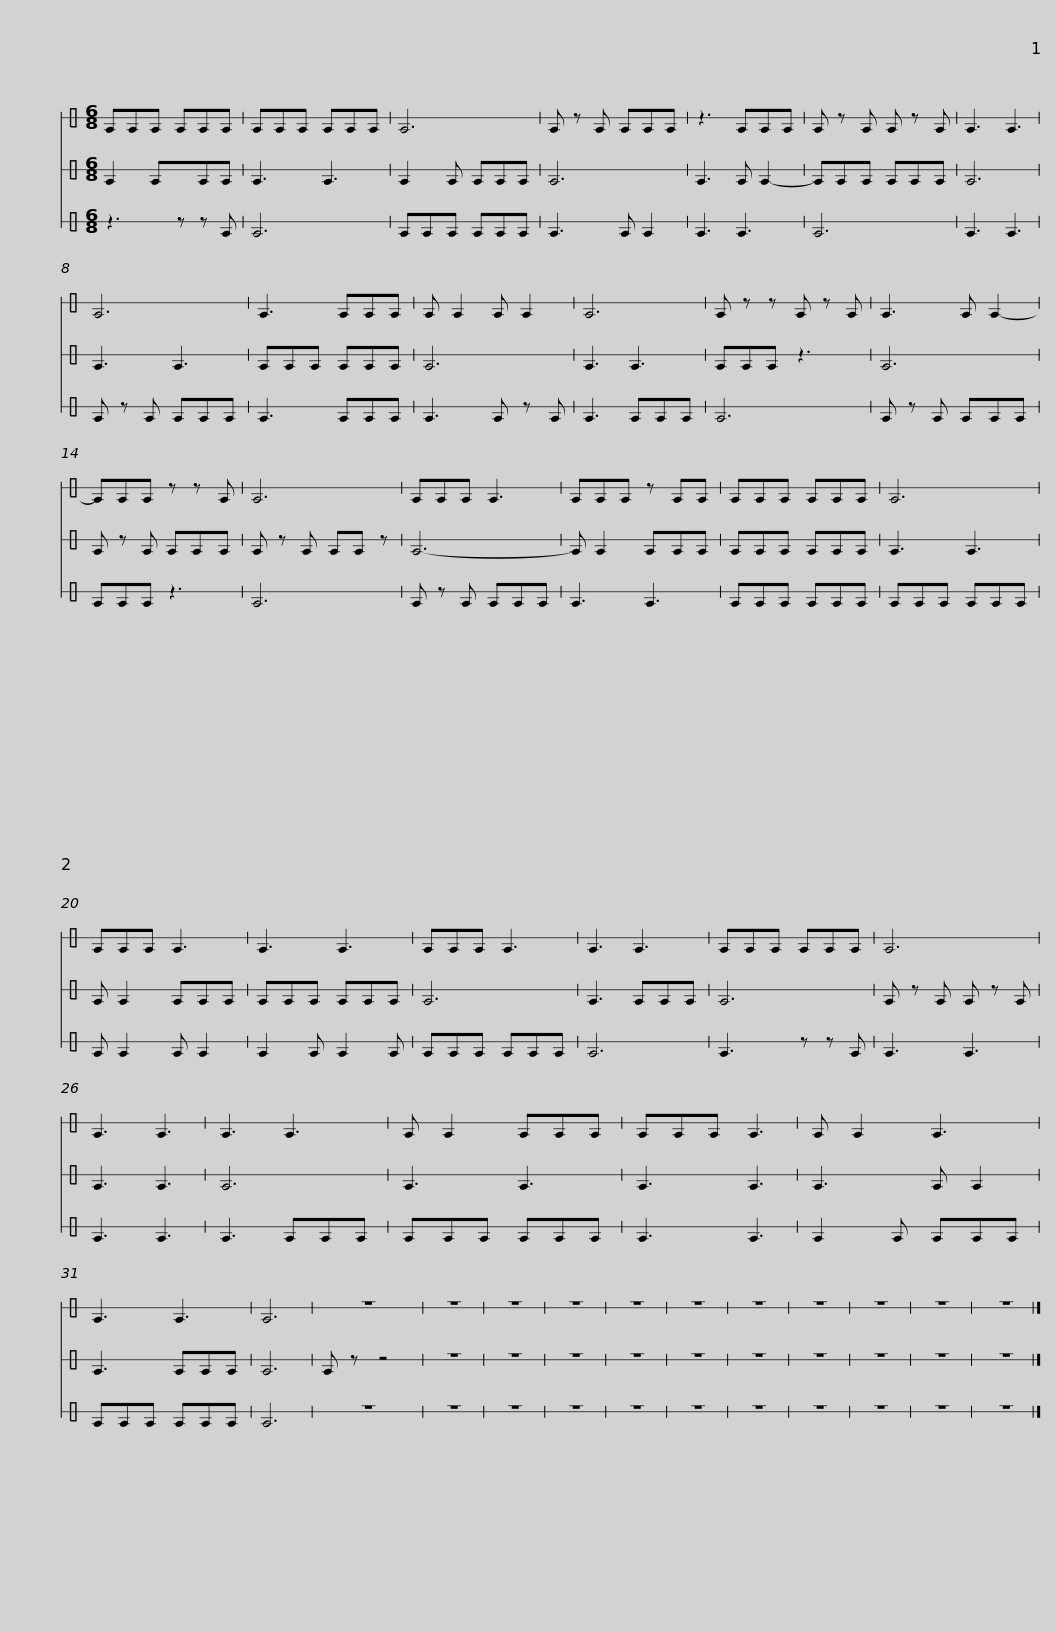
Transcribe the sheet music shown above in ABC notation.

X:1
%%score 1 2 3
L:1/8
M:6/8
I:linebreak $
K:C
V:1 perc stafflines=1
K:none
V:2 perc stafflines=1
K:none
V:3 perc stafflines=1
K:none
V:1
 EEE EEE |$ EEE EEE | E6 | E z E EEE | z3 EEE | %5
 E z E E z E | E3 E3 | E6 | E3 EEE |$ E E2 E E2 | %10
 E6 | E z z E z E | E3 E E2- | EEE z z E | E6 | %15
 EEE E3 | EEE z EE |$ EEE EEE | E6 | EEE E3 | %20
 E3 E3 | EEE E3 | E3 E3 | EEE EEE | E6 |$ %25
 E3 E3 | E3 E3 | E E2 EEE | EEE E3 | E E2 E3 | %30
 E3 E3 | E6 | z6 | z6 | z6 | %35
 z6 |$ z6 | z6 | z6 | z6 | %40
 z6 | z6 | z6 |] %43
V:2
 E2 ExEE |$ E3 E3 | E2 E EEE | E6 | E3 E E2- | %5
 EEE EEE | E6 | E3 E3 | EEE EEE |$ E6 | %10
 E3 E3 | EEE z3 | E6 | E z E EEE | E z E EE z | %15
 E6- | E E2 EEE |$ EEE EEE | E3 E3 | E E2 EEE | %20
 EEE EEE | E6 | E3 EEE | E6 | E z E E z E |$ %25
 E3 E3 | E6 | E3 E3 | E3 E3 | E3 E E2 | %30
 E3 EEE | E6 | E z z4 | z6 | z6 | %35
 z6 |$ z6 | z6 | z6 | z6 | %40
 z6 | z6 | z6 |] %43
V:3
 z3 z z E |$ E6 | EEE EEE | E3 E E2 | E3 E3 | %5
 E6 | E3 E3 | E z E EEE | E3 EEE |$ E3 E z E | %10
 E3 EEE | E6 | E z E EEE | EEE z3 | E6 | %15
 E z E EEE | E3 E3 |$ EEE EEE | EEE EEE | E E2 E E2 | %20
 E2 E E2 E | EEE EEE | E6 | E3 z z E | E3 E3 |$ %25
 E3 E3 | E3 EEE | EEE EEE | E3 E3 | E2 E EEE | %30
 EEE EEE | E6 | z6 | z6 | z6 | %35
 z6 |$ z6 | z6 | z6 | z6 | %40
 z6 | z6 | z6 |] %43
